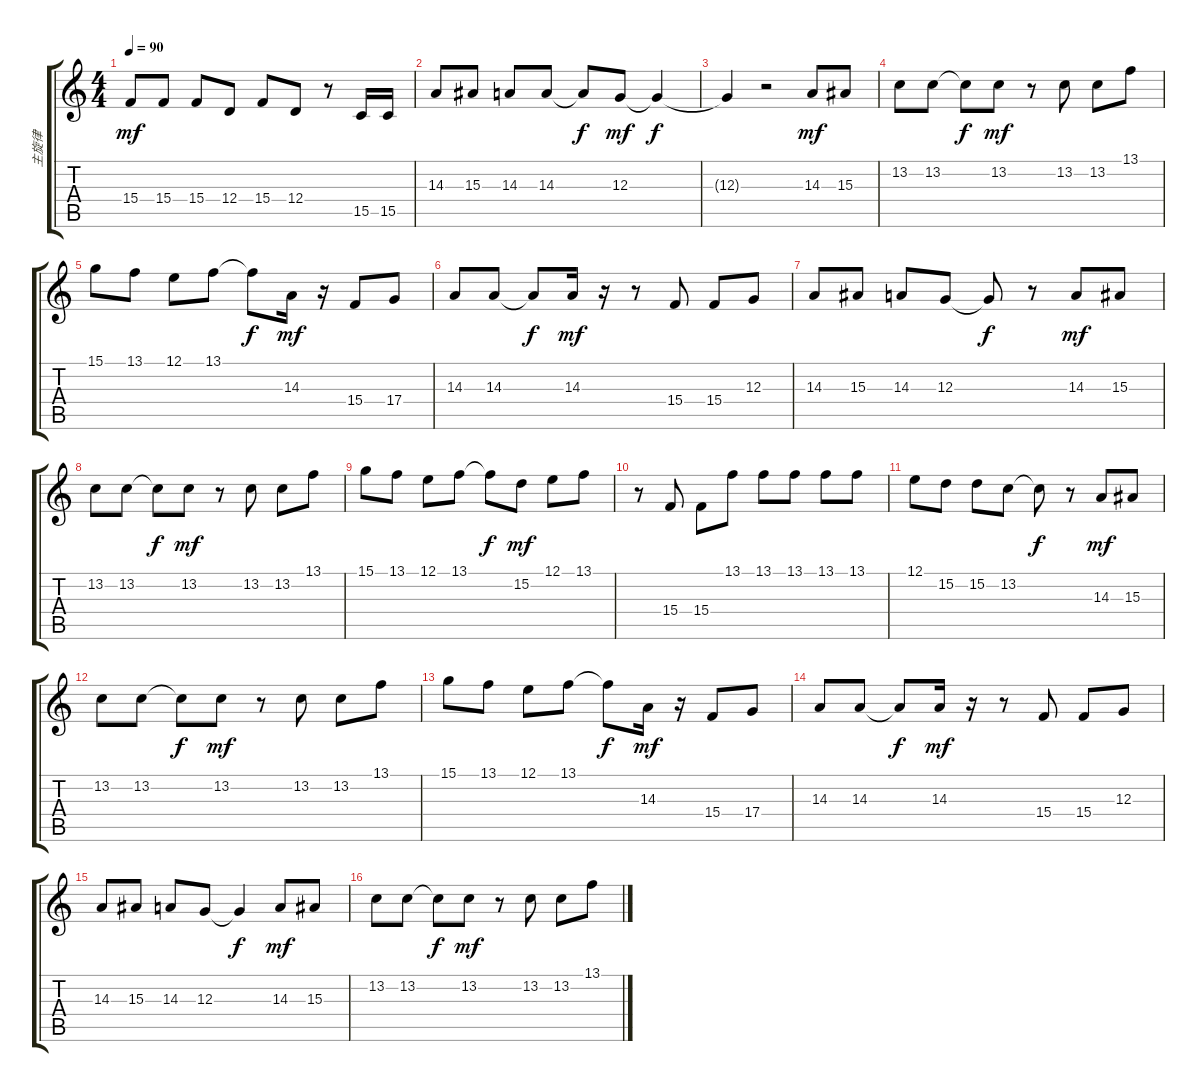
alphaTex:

\track ("主旋律" "主旋律") {instrument sopranosax}
\staff {score tabs}
\tuning (E4 B3 G3 D3 A2 E2) {hide}
\ts (4 4)
\tempo 90
\clef g2
\ks c
15.4.8{dy mf} 15.4.8 15.4.8 12.4.8 15.4.8 12.4.8 r.8 15.5.16 15.5.16 |
14.3.8 15.3.8 14.3.8 14.3.8 14.3{t}.8{dy f} 12.3.8{dy mf} 12.3{t}.4{dy f} |
12.3{t}.4 r.2 14.3.8{dy mf} 15.3.8 |
13.2.8 13.2.8 13.2{t}.8{dy f} 13.2.8{dy mf} r.8 13.2.8 13.2.8 13.1.8 |
15.1.8 13.1.8 12.1.8 13.1.8 13.1{t}.8{dy f} 14.3.16{dy mf} r.16 15.4.8 17.4.8 |
14.3.8 14.3.8 14.3{t}.8{dy f} 14.3.16{dy mf} r.16 r.8 15.4.8 15.4.8 12.3.8 |
14.3.8 15.3.8 14.3.8 12.3.8 12.3{t}.8{dy f} r.8 14.3.8{dy mf} 15.3.8 |
13.2.8 13.2.8 13.2{t}.8{dy f} 13.2.8{dy mf} r.8 13.2.8 13.2.8 13.1.8 |
15.1.8 13.1.8 12.1.8 13.1.8 13.1{t}.8{dy f} 15.2.8{dy mf} 12.1.8 13.1.8 |
r.8 15.4.8 15.4.8 13.1.8 13.1.8 13.1.8 13.1.8 13.1.8 |
12.1.8 15.2.8 15.2.8 13.2.8 13.2{t}.8{dy f} r.8 14.3.8{dy mf} 15.3.8 |
13.2.8 13.2.8 13.2{t}.8{dy f} 13.2.8{dy mf} r.8 13.2.8 13.2.8 13.1.8 |
15.1.8 13.1.8 12.1.8 13.1.8 13.1{t}.8{dy f} 14.3.16{dy mf} r.16 15.4.8 17.4.8 |
14.3.8 14.3.8 14.3{t}.8{dy f} 14.3.16{dy mf} r.16 r.8 15.4.8 15.4.8 12.3.8 |
14.3.8 15.3.8 14.3.8 12.3.8 12.3{t}.4{dy f} 14.3.8{dy mf} 15.3.8 |
13.2.8 13.2.8 13.2{t}.8{dy f} 13.2.8{dy mf} r.8 13.2.8 13.2.8 13.1.8
